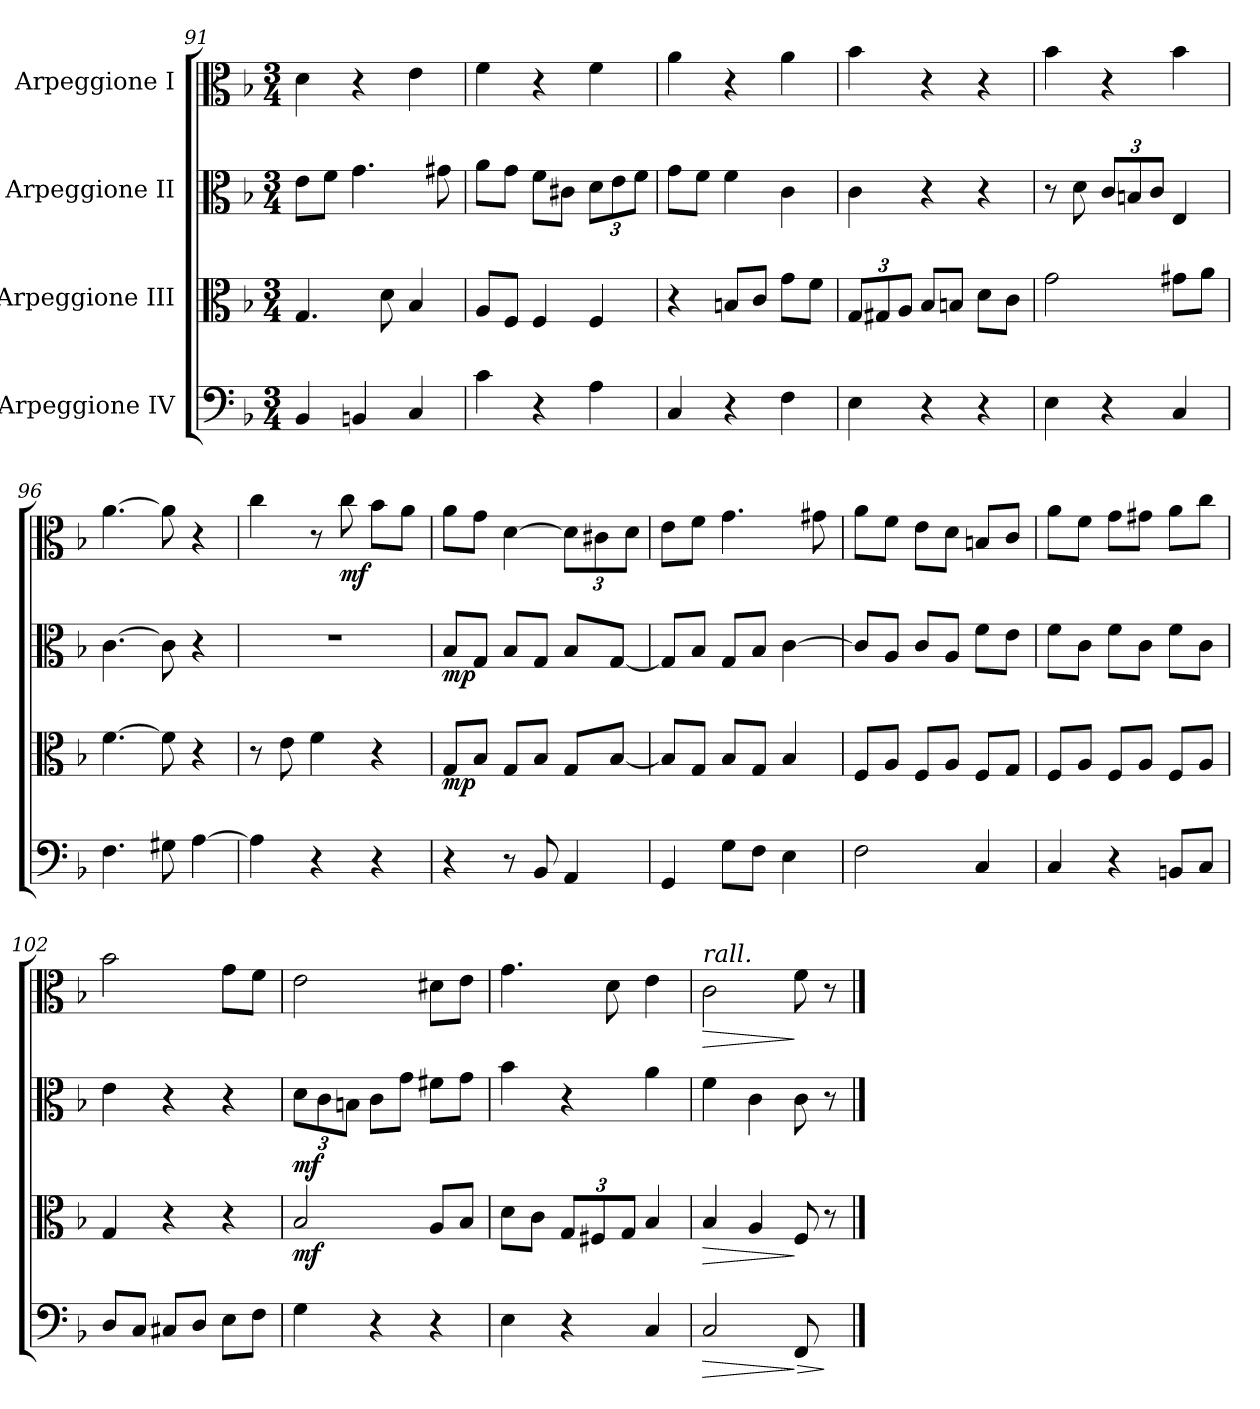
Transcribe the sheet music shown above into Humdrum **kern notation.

**kern	**dynam	**kern	**dynam	**kern	**dynam	**kern	**dynam
*part4	*part4	*part3	*part3	*part2	*part2	*part1	*part1
*staff4	*staff4	*staff3	*staff3	*staff2	*staff2	*staff1	*staff1
*I"Arpeggione IV	*	*I"Arpeggione III	*	*I"Arpeggione II	*	*I"Arpeggione I	*
*clefF4	*	*clefC3	*	*clefC3	*	*clefC3	*
*k[b-]	*	*k[b-]	*	*k[b-]	*	*k[b-]	*
*F:	*	*F:	*	*F:	*	*F:	*
*M3/4	*	*M3/4	*	*M3/4	*	*M3/4	*
=91	=91	=91	=91	=91	=91	=91	=91
4BB-/	.	4.G/	.	8e\L	.	4d\	.
.	.	.	.	8f\J	.	.	.
4BBn/	.	.	.	4.g\	.	4r	.
.	.	8d\	.	.	.	.	.
4C/	.	4B-/	.	.	.	4e\	.
.	.	.	.	8g#X\	.	.	.
=92	=92	=92	=92	=92	=92	=92	=92
4c\	.	8A/L	.	8a\L	.	4f\	.
.	.	8F/J	.	8g\J	.	.	.
4r	.	4F/	.	8f\L	.	4r	.
.	.	.	.	8c#X\J	.	.	.
4A\	.	4F/	.	12d\L	.	4f\	.
.	.	.	.	12e\	.	.	.
.	.	.	.	12f\J	.	.	.
!!LO:LB:g=z
=93	=93	=93	=93	=93	=93	=93	=93
4C/	.	4r	.	8g\L	.	4a\	.
.	.	.	.	8f\J	.	.	.
4r	.	8Bn/L	.	4f\	.	4r	.
.	.	8c/J	.	.	.	.	.
4F\	.	8g\L	.	4c\	.	4a\	.
.	.	8f\J	.	.	.	.	.
=94	=94	=94	=94	=94	=94	=94	=94
4E\	.	12G/L	.	4c\	.	4b-\	.
.	.	12G#X/	.	.	.	.	.
.	.	12A/J	.	.	.	.	.
4r	.	8B-/L	.	4r	.	4r	.
.	.	8Bn/J	.	.	.	.	.
4r	.	8d\L	.	4r	.	4r	.
.	.	8c\J	.	.	.	.	.
=95	=95	=95	=95	=95	=95	=95	=95
4E\	.	2g\	.	8r	.	4b-\	.
.	.	.	.	8d\	.	.	.
4r	.	.	.	12c/L	.	4r	.
.	.	.	.	12Bn/	.	.	.
.	.	.	.	12c/J	.	.	.
4C/	.	8g#X\L	.	4E/	.	4b-\	.
.	.	8a\J	.	.	.	.	.
=96	=96	=96	=96	=96	=96	=96	=96
4.F\	.	[4.f\	.	[4.c\	.	[4.a\	.
8G#X\	.	8f\]	.	8c\]	.	8a\]	.
[4A\	.	4r	.	4r	.	4r	.
!!LO:PB:g=z
=97	=97	=97	=97	=97	=97	=97	=97
4A\]	.	8r	.	2.r	.	4cc\	.
.	.	8e\	.	.	.	.	.
4r	.	4f\	.	.	.	8r	.
!	!	!	!	!	!	!	!LO:DY:b
.	.	.	.	.	.	8cc\	mf
4r	.	4r	.	.	.	8b-\L	.
.	.	.	.	.	.	8a\J	.
=98	=98	=98	=98	=98	=98	=98	=98
!	!	!	!LO:DY:b	!	!LO:DY:b	!	!
4r	.	8G/L	mp	8B-/L	mp	8a\L	.
.	.	8B-/J	.	8G/J	.	8g\J	.
8r	.	8G/L	.	8B-/L	.	[4d\	.
8BB-/	.	8B-/J	.	8G/J	.	.	.
4AA/	.	8G/L	.	8B-/L	.	12d\L]	.
.	.	.	.	.	.	12c#X\	.
.	.	[8B-/J	.	[8G/J	.	.	.
.	.	.	.	.	.	12d\J	.
=99	=99	=99	=99	=99	=99	=99	=99
4GG/	.	8B-/L]	.	8G/L]	.	8e\L	.
.	.	8G/J	.	8B-/J	.	8f\J	.
8G\L	.	8B-/L	.	8G/L	.	4.g\	.
8F\J	.	8G/J	.	8B-/J	.	.	.
4E\	.	4B-/	.	[4c\	.	.	.
.	.	.	.	.	.	8g#X\	.
=100	=100	=100	=100	=100	=100	=100	=100
2F\	.	8F/L	.	8c/L]	.	8a\L	.
.	.	8A/J	.	8A/J	.	8f\J	.
.	.	8F/L	.	8c/L	.	8e\L	.
.	.	8A/J	.	8A/J	.	8d\J	.
4C/	.	8F/L	.	8f\L	.	8Bn/L	.
.	.	8G/J	.	8e\J	.	8c/J	.
!!LO:LB:g=z
=101	=101	=101	=101	=101	=101	=101	=101
4C/	.	8F/L	.	8f\L	.	8a\L	.
.	.	8A/J	.	8c\J	.	8f\J	.
4r	.	8F/L	.	8f\L	.	8g\L	.
.	.	8A/J	.	8c\J	.	8g#X\J	.
8BBn/L	.	8F/L	.	8f\L	.	8a\L	.
8C/J	.	8A/J	.	8c\J	.	8cc\J	.
=102	=102	=102	=102	=102	=102	=102	=102
8D/L	.	4G/	.	4e\	.	2b-\	.
8C/J	.	.	.	.	.	.	.
8C#X/L	.	4r	.	4r	.	.	.
8D/J	.	.	.	.	.	.	.
8E\L	.	4r	.	4r	.	8g\L	.
8F\J	.	.	.	.	.	8f\J	.
=103	=103	=103	=103	=103	=103	=103	=103
!	!	!	!LO:DY:b	!	!LO:DY:b	!	!
4G\	.	2B-/	mf	12d\L	mf	2e\	.
.	.	.	.	12c\	.	.	.
.	.	.	.	12Bn\J	.	.	.
4r	.	.	.	8c\L	.	.	.
.	.	.	.	8g\J	.	.	.
4r	.	8A/L	.	8f#X\L	.	8d#X\L	.
.	.	8B-/J	.	8g\J	.	8e\J	.
=104	=104	=104	=104	=104	=104	=104	=104
4E\	.	8d\L	.	4b-\	.	4.g\	.
.	.	8c\J	.	.	.	.	.
4r	.	12G/L	.	4r	.	.	.
.	.	12F#X/	.	.	.	.	.
.	.	.	.	.	.	8d\	.
.	.	12G/J	.	.	.	.	.
4C/	.	4B-/	.	4a\	.	4e\	.
=105	=105	=105	=105	=105	=105	=105	=105
!	!	!	!	!	!	!LO:TX:a:i:t=rall.	!
!	!LO:HP:b	!	!LO:HP:b	!	!	!	!LO:HP:b
2C/	>	4B-/	>	4f\	.	2c\	>
.	.	4A/	.	4c\	.	.	.
!	!LO:HP:n=1:b	!	!	!	!	!	!
8FF/	] >	8F/	]	8c\	.	8f\	]
8ryy	]	8r	.	8r	.	8r	.
==	==	==	==	==	==	==	==
*-	*-	*-	*-	*-	*-	*-	*-
